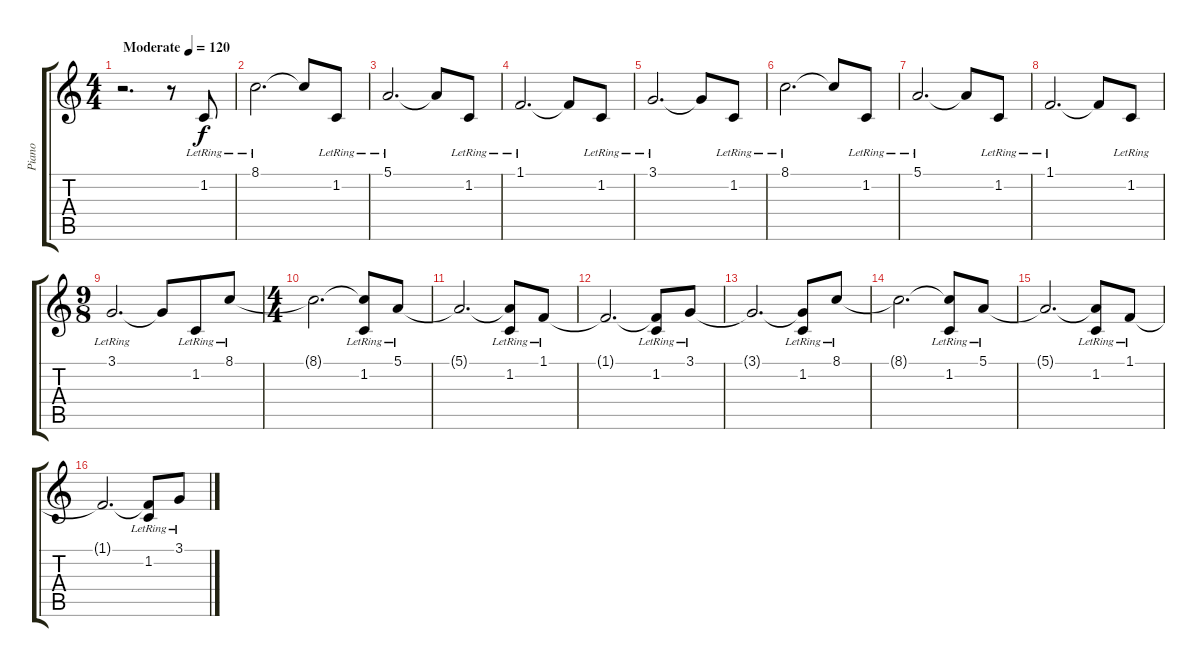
\track ("Piano" "Piano") {instrument brightacousticpiano}
\staff {score tabs}
\tuning (E4 B3 G3 D3 A2 E2) {hide}
\ts (4 4)
\tempo (120 "Moderate")
\clef g2
\ks c
r.2{d dy f instrument brightacousticpiano} r.8 1.2{lr}.8 |
8.1{lr}.2{d} 8.1{t}.8 1.2{lr}.8 |
5.1{lr}.2{d} 5.1{t}.8 1.2{lr}.8 |
1.1{lr}.2{d} 1.1{t}.8 1.2{lr}.8 |
3.1{lr}.2{d} 3.1{t}.8 1.2{lr}.8 |
8.1{lr}.2{d} 8.1{t}.8 1.2{lr}.8 |
5.1{lr}.2{d} 5.1{t}.8 1.2{lr}.8 |
1.1{lr}.2{d} 1.1{t}.8 1.2{lr}.8 |
\ts (9 8)
3.1{lr}.2{d} 3.1{t}.8 1.2{lr}.8 8.1{lr}.8 |
\ts (4 4)
8.1{t}.2{d} (8.1{t} 1.2{lr}).8 5.1{lr}.8 |
5.1{t}.2{d} (5.1{t} 1.2{lr}).8 1.1{lr}.8 |
1.1{t}.2{d} (1.1{t} 1.2{lr}).8 3.1{lr}.8 |
3.1{t}.2{d} (3.1{t} 1.2{lr}).8 8.1{lr}.8 |
8.1{t}.2{d} (8.1{t} 1.2{lr}).8 5.1{lr}.8 |
5.1{t}.2{d} (5.1{t} 1.2{lr}).8 1.1{lr}.8 |
1.1{t}.2{d} (1.1{t} 1.2{lr}).8 3.1{lr}.8
